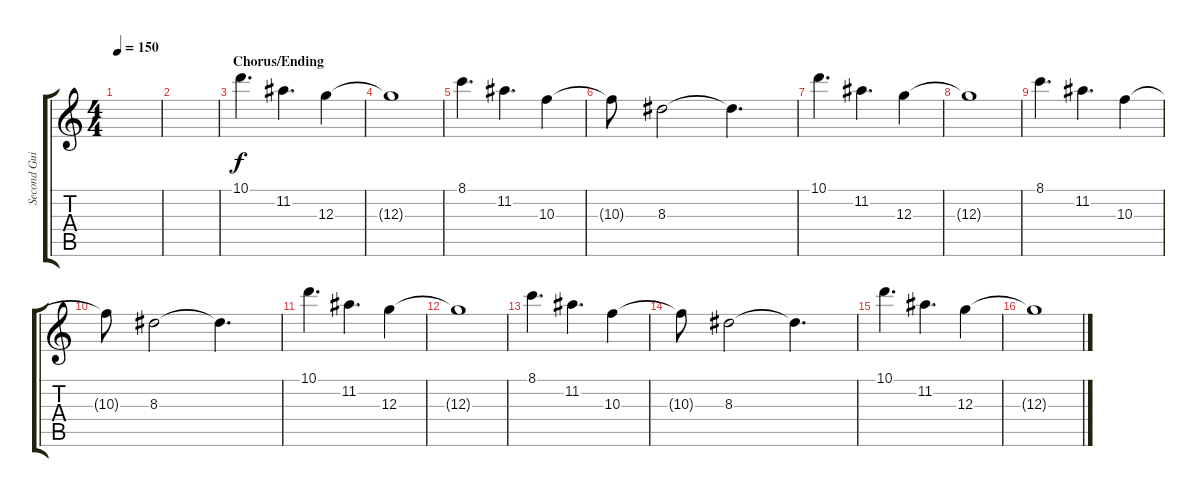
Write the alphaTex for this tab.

\track ("Second Guitar" "Second Gui") {instrument overdrivenguitar}
\staff {score tabs}
\tuning (E4 B3 G3 D3 A2 E2) {hide}
\ts (4 4)
\tempo 150
\clef g2
\ks c
|
|
\section ("" "Chorus/Ending")
10.1.4{d} 11.2.4{d} 12.3.4 |
12.3{t}.1 |
8.1.4{d} 11.2.4{d} 10.3.4 |
10.3{t}.8 8.3.2 8.3{t}.4{d} |
10.1.4{d} 11.2.4{d} 12.3.4 |
12.3{t}.1 |
8.1.4{d} 11.2.4{d} 10.3.4 |
10.3{t}.8 8.3.2 8.3{t}.4{d} |
10.1.4{d} 11.2.4{d} 12.3.4 |
12.3{t}.1 |
8.1.4{d} 11.2.4{d} 10.3.4 |
10.3{t}.8 8.3.2 8.3{t}.4{d} |
10.1.4{d} 11.2.4{d} 12.3.4 |
12.3{t}.1
